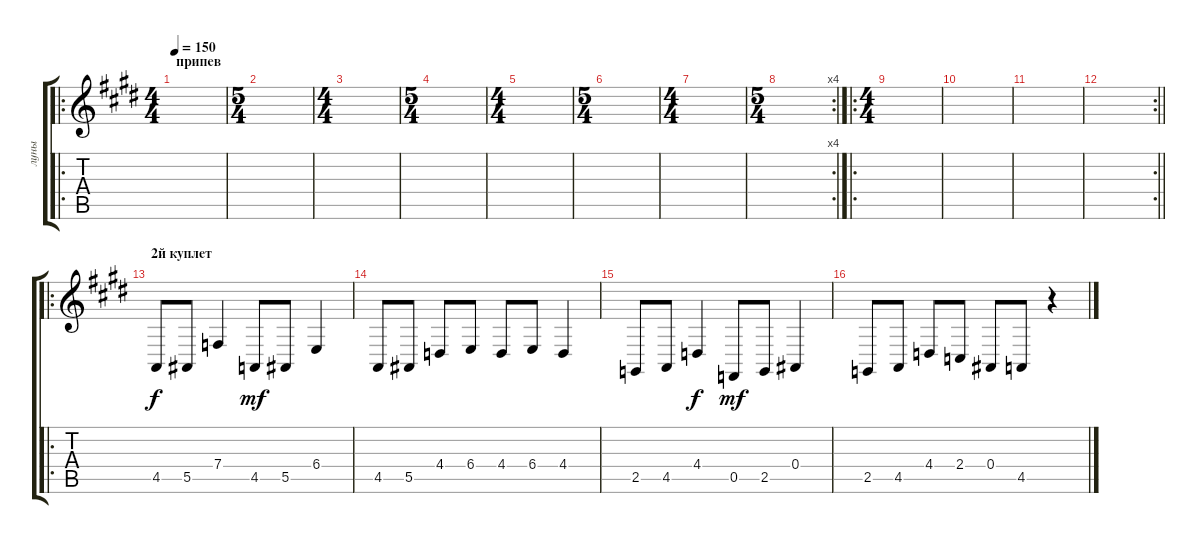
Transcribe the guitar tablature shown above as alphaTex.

\track ("луны" "луны") {instrument stringensemble1}
\staff {score tabs}
\tuning (C4 G3 Eb3 Bb2 F2 C2) {hide}
\ro
\ts (4 4)
\section ("" "припев")
\tempo 150
\clef g2
\ks c#minor
|
\ts (5 4)
|
\ts (4 4)
|
\ts (5 4)
|
\ts (4 4)
|
\ts (5 4)
|
\ts (4 4)
|
\rc 4
\ts (5 4)
|
\ro
\ts (4 4)
|
|
|
\rc 2
\barLineRight lightlight
|
\ro
\section ("" "2й куплет")
4.5.8{dy f instrument pad1newage} 5.5.8 7.4.4 4.5.8{dy mf} 5.5.8 6.4.4 |
4.5.8 5.5.8 4.4.8 6.4.8 4.4.8 6.4.8 4.4.4 |
2.5.8 4.5.8 4.4.4{dy f} 0.5.8{dy mf} 2.5.8 0.4.4 |
2.5.8 4.5.8 4.4.8 2.4.8 0.4.8 4.5.8 r.4
